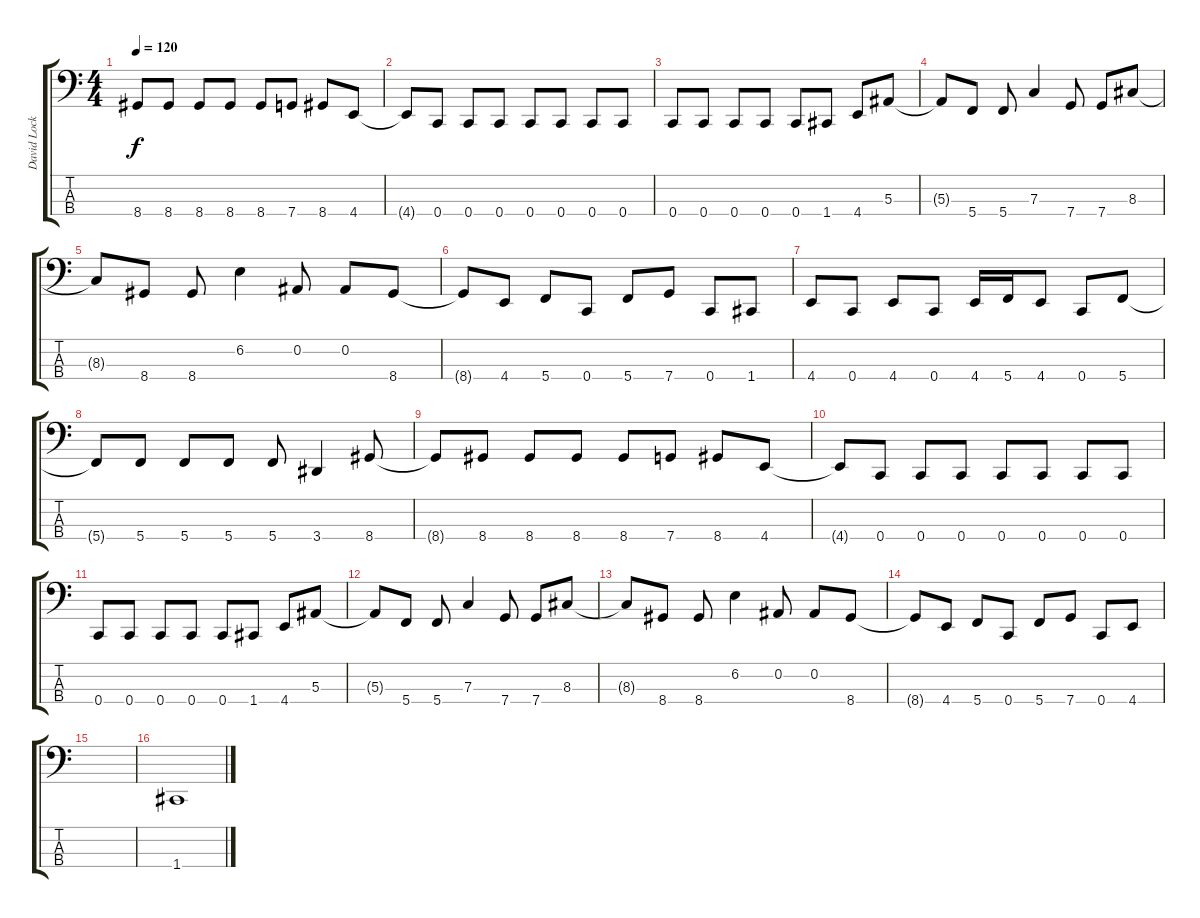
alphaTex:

\track ("David Lock (Bass)" "David Lock") {instrument electricbasspick}
\staff {score tabs}
\tuning (Eb2 Bb1 F1 C1) {hide}
\ts (4 4)
\tempo 120
\clef f4
\ks c
8.4{t}.8{dy f} 8.4.8 8.4.8 8.4.8 8.4.8 7.4.8 8.4.8 4.4.8 |
4.4{t}.8 0.4.8 0.4.8 0.4.8 0.4.8 0.4.8 0.4.8 0.4.8 |
0.4.8 0.4.8 0.4.8 0.4.8 0.4.8 1.4.8 4.4.8 5.3.8 |
5.3{t}.8 5.4.8 5.4.8 7.3.4 7.4.8 7.4.8 8.3.8 |
8.3{t}.8 8.4.8 8.4.8 6.2.4 0.2.8 0.2.8 8.4.8 |
8.4{t}.8 4.4.8 5.4.8 0.4.8 5.4.8 7.4.8 0.4.8 1.4.8 |
4.4.8 0.4.8 4.4.8 0.4.8 4.4.16 5.4.16 4.4.8 0.4.8 5.4.8 |
5.4{t}.8 5.4.8 5.4.8 5.4.8 5.4.8 3.4.4 8.4.8 |
8.4{t}.8 8.4.8 8.4.8 8.4.8 8.4.8 7.4.8 8.4.8 4.4.8 |
4.4{t}.8 0.4.8 0.4.8 0.4.8 0.4.8 0.4.8 0.4.8 0.4.8 |
0.4.8 0.4.8 0.4.8 0.4.8 0.4.8 1.4.8 4.4.8 5.3.8 |
5.3{t}.8 5.4.8 5.4.8 7.3.4 7.4.8 7.4.8 8.3.8 |
8.3{t}.8 8.4.8 8.4.8 6.2.4 0.2.8 0.2.8 8.4.8 |
8.4{t}.8 4.4.8 5.4.8 0.4.8 5.4.8 7.4.8 0.4.8 4.4.8 |
|
1.4.1
